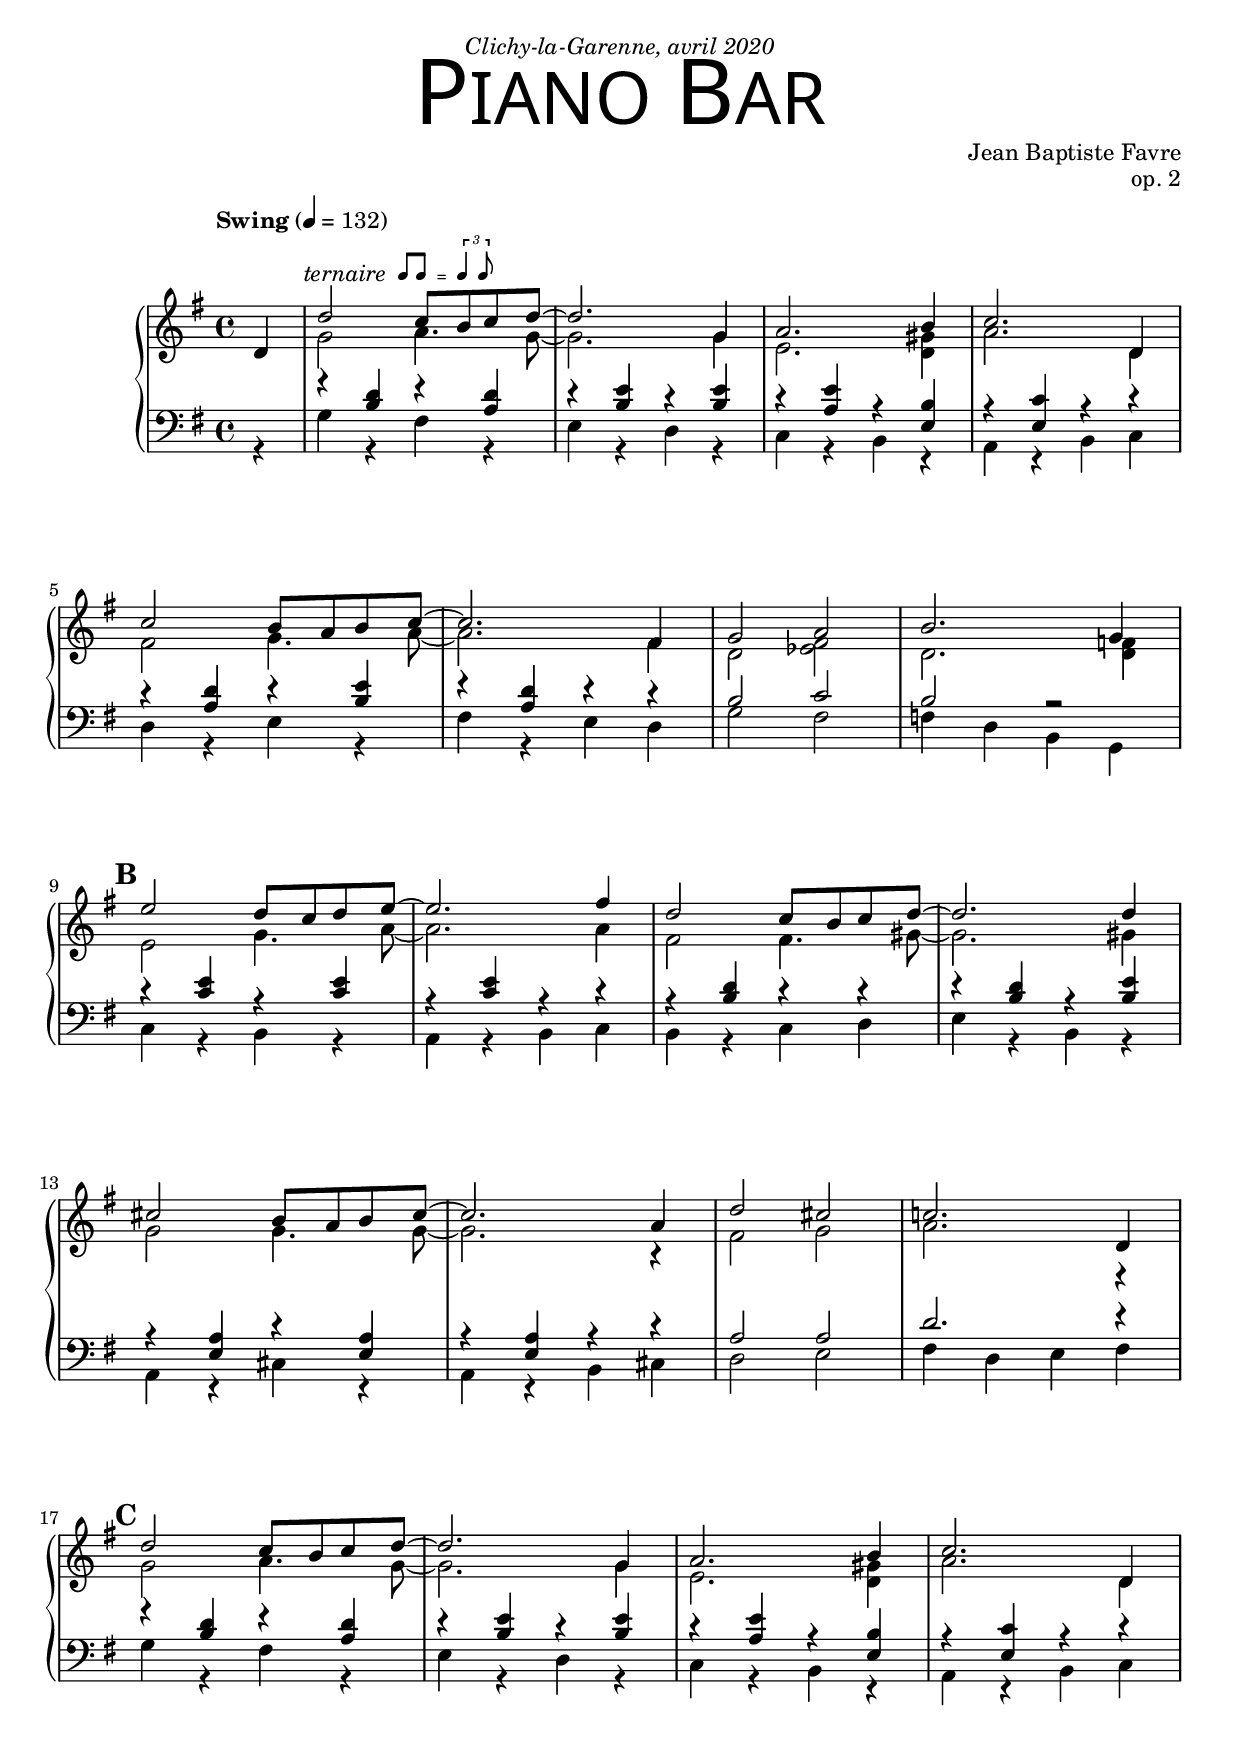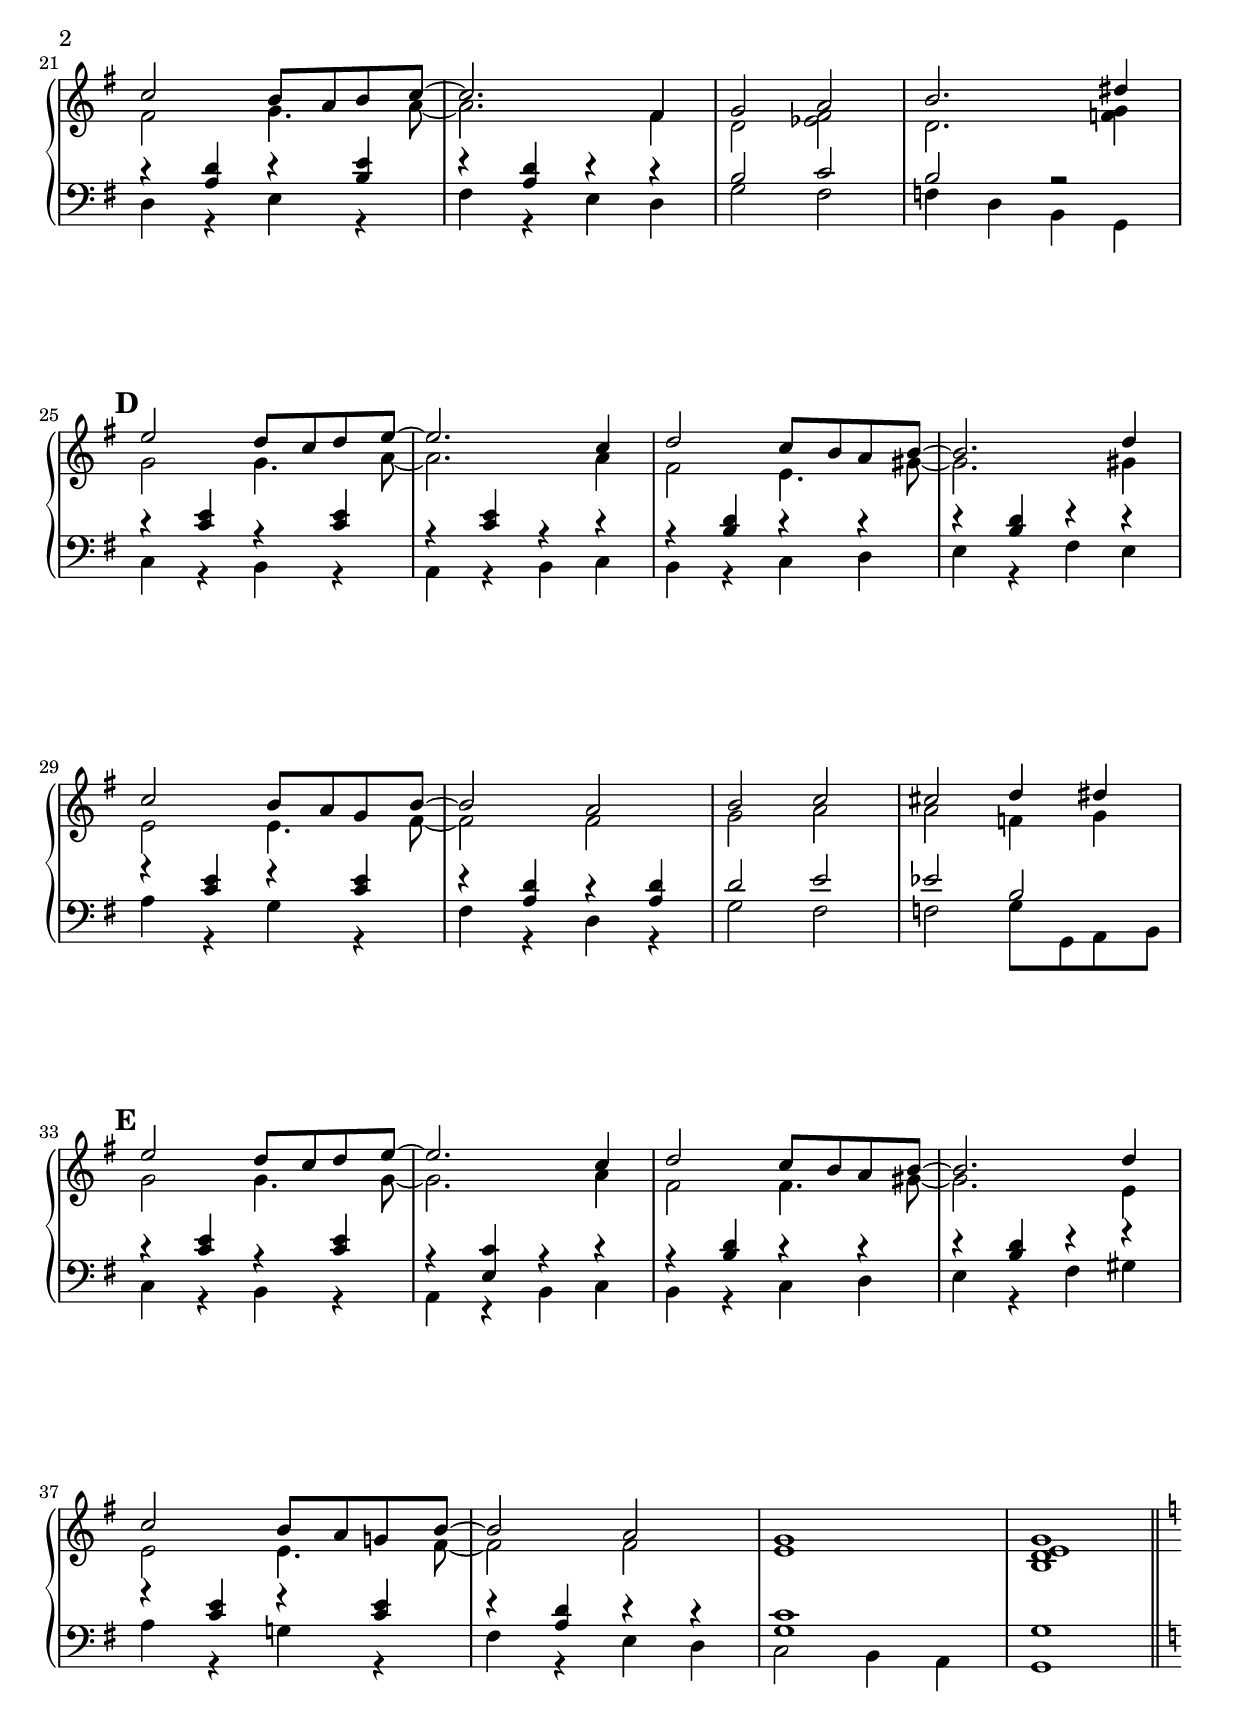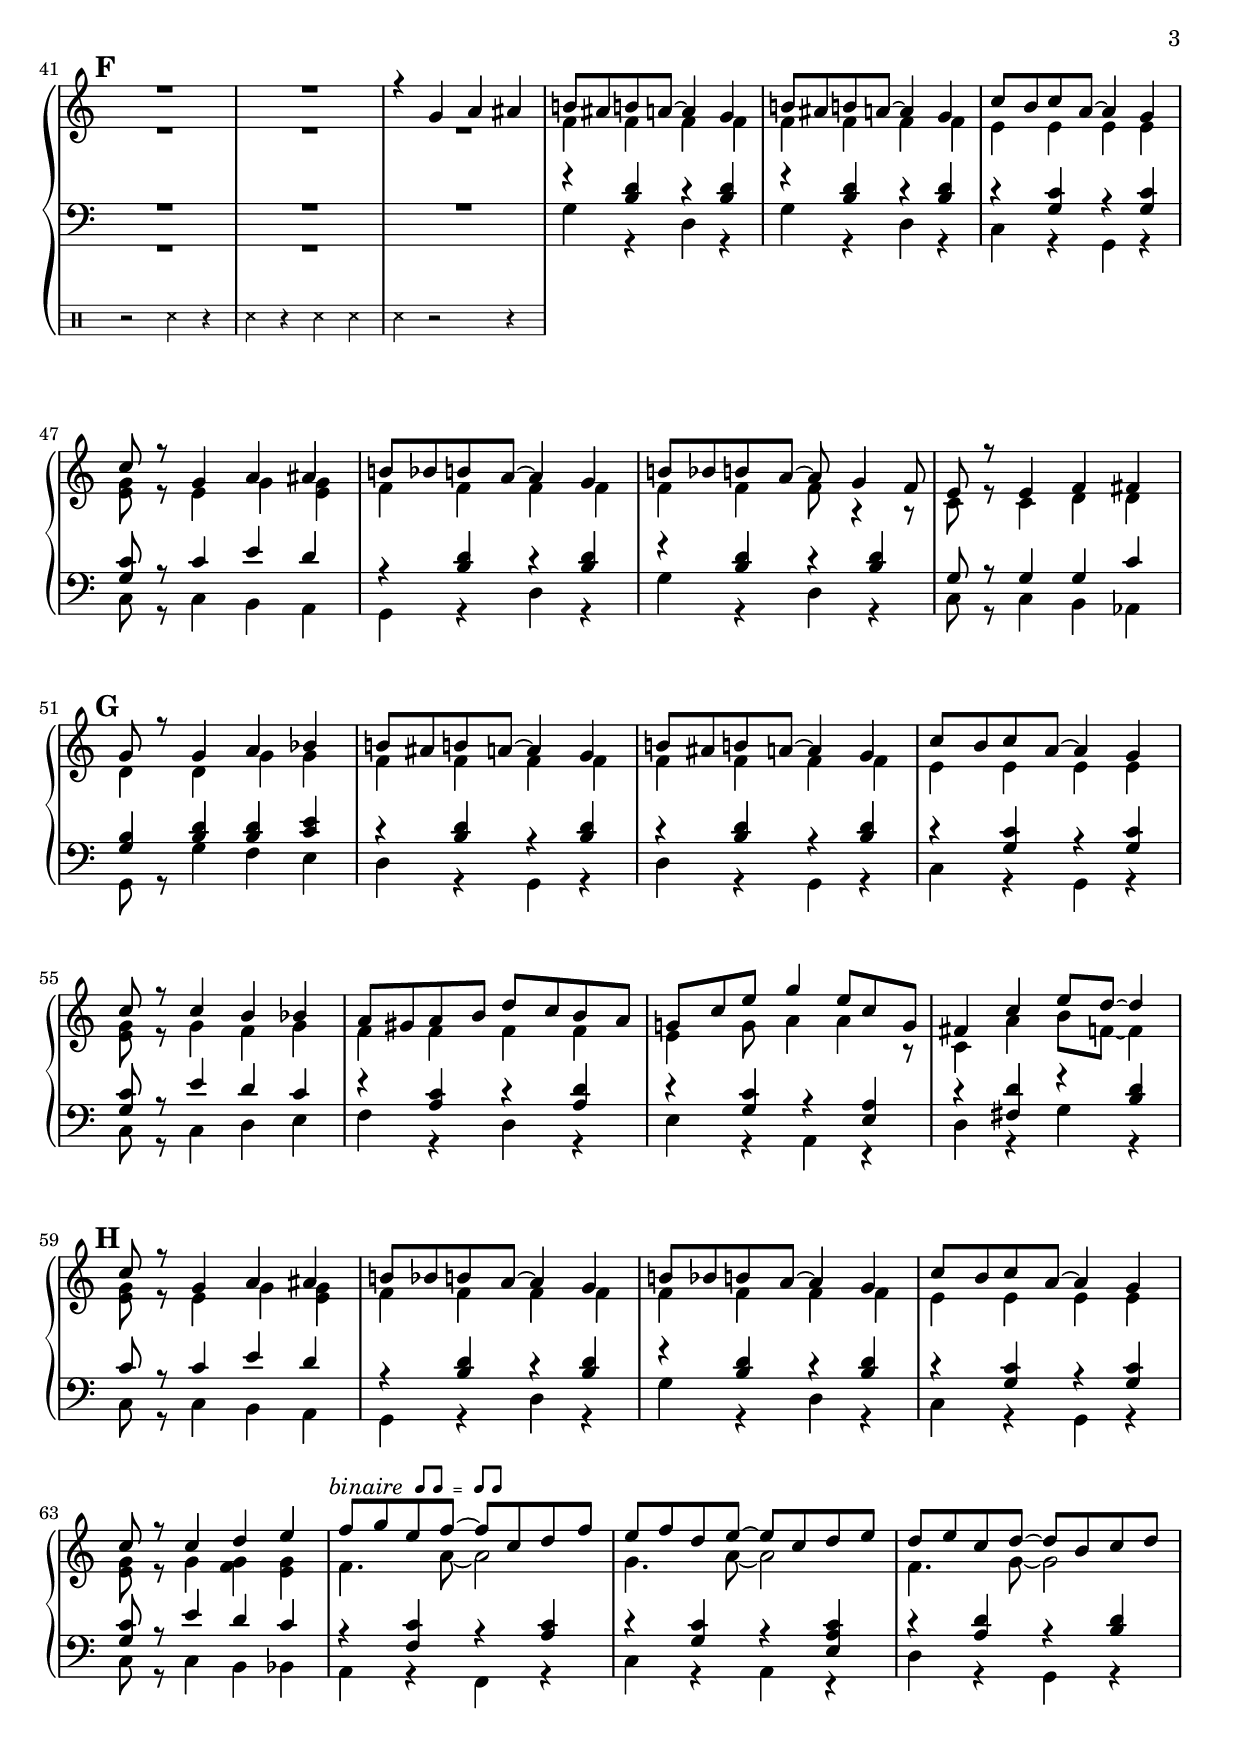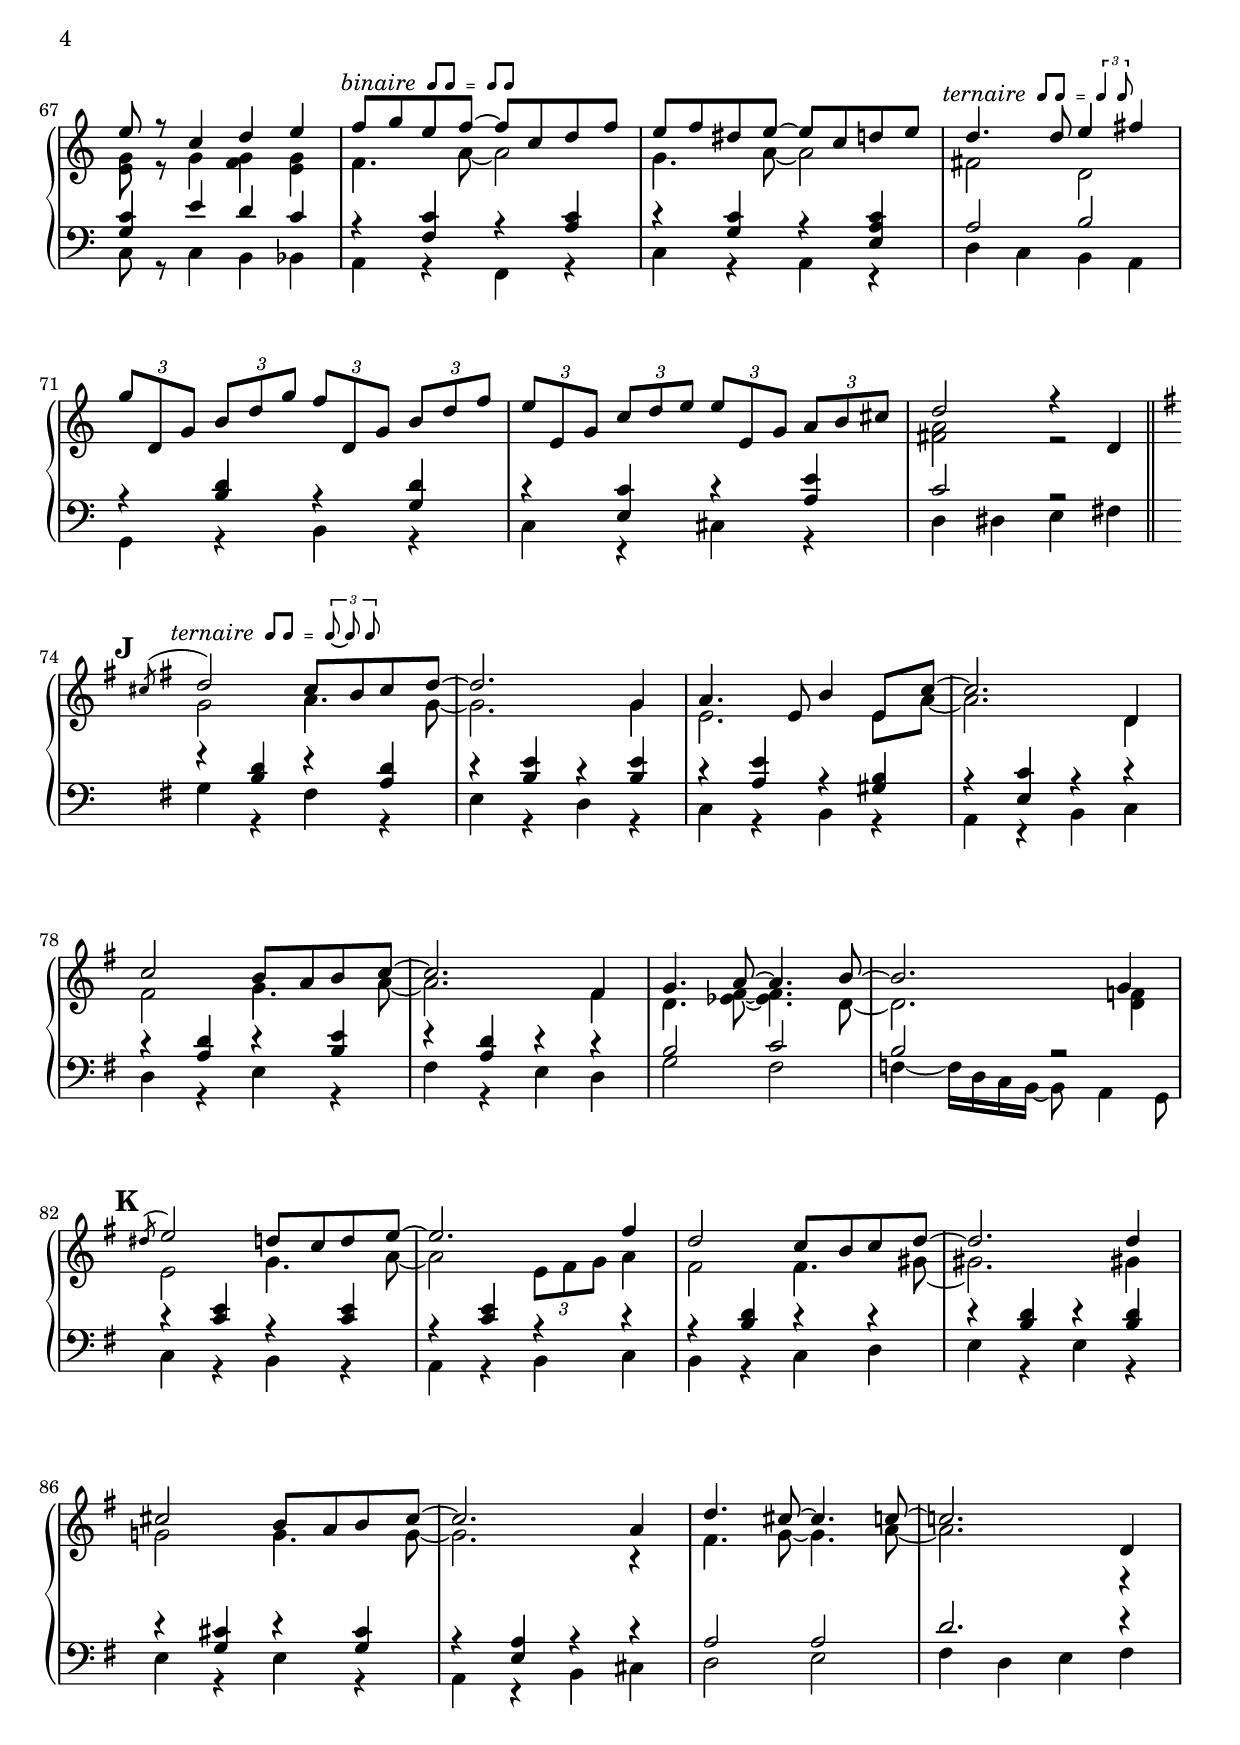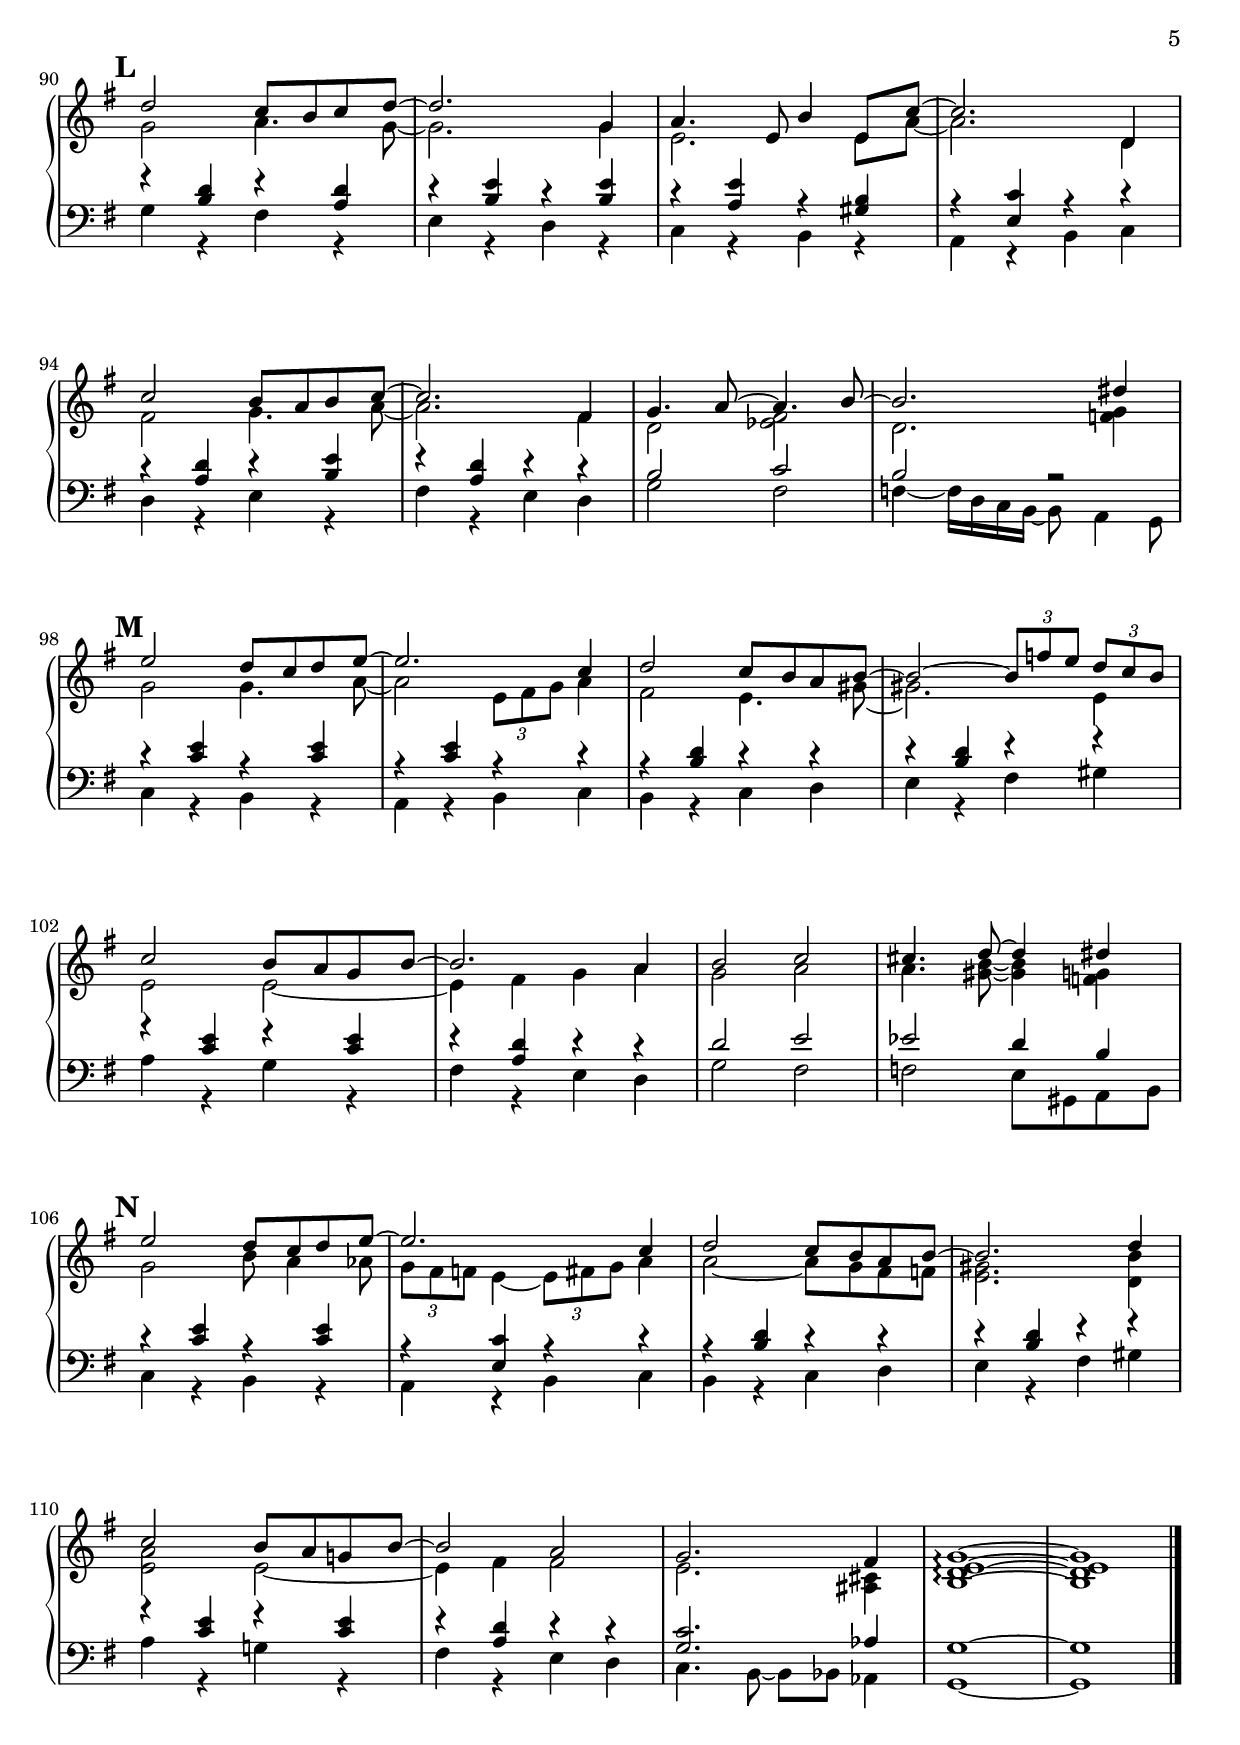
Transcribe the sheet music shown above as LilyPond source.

\version "2.20.0"
\language "english"
% Renders swing rhythm in midi
\include "articulate.ly"
% Will be included in lilypond 2.21
% In the mean time, you can get it from
% https://github.com/lilypond/lilypond/blob/master/ly/swing.ly
\include "swing.ly"
% This one has been found here:
% http://lsr.di.unimi.it/LSR/Item?id=204
%% http://lsr.di.unimi.it/LSR/Item?id=204
%% see also http://lilypond.org/doc/v2.18/Documentation/internals/metronome_005fmark_005fengraver
%% see also http://lilypond.org/doc/v2.18/Documentation/snippets/rhythms

%%% Function: rhythmMark
%%% ============================================================
%%%  Purpose: print a sophisticated rehearsal mark e.g
%%%           for rhythm directives
%%%    Usage: \rhythmMark label music1 music2
%%% ------------------------------------------------------------
%%% Variable: label (string)
%%% ------------------------------------------------------------
%%% Variable: music1 (ly:music)
%%% ------------------------------------------------------------
%%% Variable: music2 (ly:music)
%%% ------------------------------------------------------------
%%%  Example: \rhythmMark #"Swing" \rhyMarkIIEighths
%%%                 \rhyMarkSlurredTriplets
%%% ------------------------------------------------------------
%%% Constants:
%%%           rhythmMarkStaffReduce = #-3
%%%           rhythmMarkLabelFontSize = #-2
%%% ------------------------------------------------------------
%%%  Comment: see below for predefined values for music1&2
%%% ============================================================

rhythmMarkStaffReduce = #-3
rhythmMarkLabelFontSize = #-2

rhythmMark = #(define-music-function (parser location label musicI musicII ) (string? ly:music? ly:music?)
   #{
      \mark \markup {
        \line \general-align #Y #DOWN {
          \combine
            \italic \fontsize #rhythmMarkLabelFontSize $label
            \transparent \italic \fontsize #rhythmMarkLabelFontSize f

          \score {                     % 2nd column in line
            \new Staff \with {
              fontSize = #rhythmMarkStaffReduce
              \override StaffSymbol.staff-space = #(magstep rhythmMarkStaffReduce)
              \override StaffSymbol.line-count = #0
              \override VerticalAxisGroup.Y-extent = #'(-0.85 . 4)
            }

            {
              \relative c' { \stemUp $musicI }

%             \override Score.SpacingSpanner.strict-note-spacing = ##t
              \once \override Score.TextScript.Y-offset = #-0.4
              s4.^\markup{ \halign #-1 \italic "=" }

              \relative c' { \stemUp $musicII }
            }

            \layout {
              ragged-right= ##t
              indent = 0
              \context {
                \Staff
                \remove "Clef_engraver"
                \remove "Time_signature_engraver"
              }
            } % layout end

          } % Score end

        } % line end
      } % markup end
   #})

%%% Function: rhythmMarkC
%%% ============================================================
%%%  Purpose: print a sophisticated rehearsal mark e.g for
%%%           rhythm directives in a column (music on top)
%%%    Usage: \rhythmMarkC label music1 music2
%%% ------------------------------------------------------------
%%% Variable: label (string)
%%% ------------------------------------------------------------
%%% Variable: music1 (ly:music)
%%% ------------------------------------------------------------
%%% Variable: music2 (ly:music)
%%% ------------------------------------------------------------
%%%  Example: \rhythmMarkC #"Swing" \rhyMarkIIEighths
%%%                 \rhyMarkSlurredTriplets
%%% ------------------------------------------------------------
%%% Constants:
%%%           rhythmMarkCStaffReduce = #-4
%%%           rhythmMarkCLabelFontSize = #-2
%%% ------------------------------------------------------------
%%%  Comment: see below for predefined values for music1&2
%%% ============================================================

rhythmMarkCStaffReduce = #-4
rhythmMarkCLabelFontSize = #-2

rhythmMarkC = #(define-music-function (parser location label musicI musicII ) (string? ly:music? ly:music?)
   #{
      \mark \markup
      {
        \combine

          \line {
            \hspace #0
            \translate #'(-0.1 . -3.25) \italic \fontsize #rhythmMarkCLabelFontSize $label
          } % end Line

          \line \vcenter {

              \score {                 % 1st column in line

                \new Staff \with {
                  fontSize = #rhythmMarkCStaffReduce
                  \override StaffSymbol.staff-space = #(magstep rhythmMarkCStaffReduce)
                  \override StaffSymbol.line-count = #0
                  \override VerticalAxisGroup.Y-extent = #'(0 . 0)  % td
                }

                \relative c' { \stemUp $musicI }

                \layout {
                  ragged-right= ##t
                  indent = 0
                  \context {
                    \Staff
                    \remove "Clef_engraver"
                    \remove "Time_signature_engraver" }
                } % layout

              } % 1st score

              \hspace #-0.1            % 2nd column in line

                                       % 3rd column in line
              \italic \fontsize #rhythmMarkCStaffReduce "="

              \score {                 % 4th column in line

                \new Staff \with {
                  fontSize = #rhythmMarkCStaffReduce
                  \override StaffSymbol.staff-space = #(magstep rhythmMarkCStaffReduce)
                  \override StaffSymbol.line-count = #0
                  \override VerticalAxisGroup.Y-extent = #'(0 . 0)  % td
                }

                \relative c' {
                  \stemUp $musicII
                }

                \layout {
                  ragged-right= ##t
                  indent = 0
                  \context {
                    \Staff
                    \remove "Clef_engraver"
                    \remove "Time_signature_engraver" }
                } % layout

              } % 2nd score end

            } % line end
          % end combine
        } % markup end
   #})

%%% predefined ly:music-Variables for use
%%% in function rhythmMark and rhythmMarkC
%%% ============================================================
rhyMarkI = { b'1*1/8 }

rhyMarkII = { b'2*1/4 }

rhyMarkIV = { b'4*1/2 }

rhyMarkEighth = { b'8 }

rhyMarkIIEighths = {
  % \override Score.SpacingSpanner.common-shortest-duration = #(ly:make-moment 1/4) % tight
  \override Score.SpacingSpanner.common-shortest-duration = #(ly:make-moment 3/16) % even
  b'8[ b8]
}
rhyMarkTriplets = {
  % \override Score.SpacingSpanner.common-shortest-duration = #(ly:make-moment 1/2) % super-tight
  % \override Score.SpacingSpanner.common-shortest-duration = #(ly:make-moment 1/4) % tight
  \override Score.SpacingSpanner.common-shortest-duration = #(ly:make-moment 3/16) % even
  \tuplet 3/2 { b'4 b8 }
}
rhyMarkSlurredTriplets = {
  % \override Score.SpacingSpanner.common-shortest-duration = #(ly:make-moment 1/4) % tight
  % \override Score.SpacingSpanner.common-shortest-duration = #(ly:make-moment 5/32) % slighty tighter as even
  \override Score.SpacingSpanner.common-shortest-duration = #(ly:make-moment 1/8) % even
  \tuplet 3/2 { b'8 ~ b8 b8 }
}
rhyMarkDottedEighths = {
  % \override Score.SpacingSpanner.common-shortest-duration = #(ly:make-moment 1/4) % tight
  \override Score.SpacingSpanner.common-shortest-duration = #(ly:make-moment 3/16) % even
  % \override Score.SpacingSpanner.common-shortest-duration = #(ly:make-moment 1/8) % loose
  { b'8.[ b16*2] }
}


keepTags   = #'(visuel notvideo)

%%% To enable processing with ly2video, uncomment include and paper blockbelow
%\include "libs/ly2video.ily"
%removeTags = #'(notvideo school)
%\paper {
%   page-breaking = #ly:one-line-breaking
%   top-margin    = 148\mm
%   bottom-margin = 148\mm
%   left-margin   = 46\mm
%   right-margin  = 46\mm
%}

%%% To enable processing with ly2video, comment paper block below
\paper {
  #(include-special-characters)
  print-all-headers = ##f
  ragged-last-bottom = ##f
  max-systems-per-page = 6
}
removeTags = #'(school)

\header {
  title = \markup { \override #'(font-name . "Park Lane NF") \fontsize #8 \smallCaps "Piano Bar" }
  subtitle = ""
  composer = "Jean Baptiste Favre"
  opus = "op. 2"
  dedication = \markup { \italic "Clichy-la-Garenne, avril 2020" }
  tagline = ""
}
midiInstrumentName = "honky-tonk"
global = { \override Score.MetronomeMark.padding = #7 \tempo "Swing" 4 = 132 \time 4/4 \key g \major }
sopraneVoice = \relative c' {
          \partial 4
          d4
             \tag #'notvideo \once \override Score.RehearsalMark.X-offset = #0
             \tag #'notvideo \once \override Score.RehearsalMark.self-alignment-X = #RIGHT
             \tag #'notvideo \rhythmMark #"ternaire" \rhyMarkIIEighths \rhyMarkTriplets
             %\mark \default %\mark "A"
             d'2 \tripletFeel 8 { c8[ b c d~] } d2. g,4 a2. b4 c2. d,4 \break
             c'2 \tripletFeel 8 { b8[ a b c~] } c2. fs,4 g2 a2 b2. g4 \break
             \mark #2 %\mark "B"
             e'2 \tripletFeel 8 { d8[ c d e8~] } e2. fs4 d2 \tripletFeel 8 { c8[ b c d~] } d2. d4 \break
             cs2 \tripletFeel 8 { b8[ a b cs~] } cs2. a4 d2 cs2 c!2. d,4 \break
             \mark \default %\mark "C"
             d'2 \tripletFeel 8 { c8[ b c d~] } d2. g,4 a2. b4 c2. d,4 \break
             c'2 \tripletFeel 8 { b8[ a b c~] } c2. fs,4 g2 a2 b2. ds4 \break
             \mark \default %\mark "D"
             e2 \tripletFeel 8 { d8[ c d e8~] } e2. c4 d2 \tripletFeel 8 { c8[ b a b8~] } b2. d4 \break
             c2 \tripletFeel 8 { b8[ a g8 b8~] } b2 a2 b2 c2 cs2 d4 ds4 \break
             \mark \default %\mark "E"
             e2 \tripletFeel 8 { d8[ c d e8~] } e2. c4 d2 \tripletFeel 8 { c8[ b a b8~] } b2. d4 \break
             c2 \tripletFeel 8 { b8[ a g! b8~] } b2 a2 g1 <b, d e g>1 \break
             \bar"||" \pageBreak
             \mark \default \key c \major %\mark "F"
             R1 R1 r4 g'4 a as \tripletFeel 8 { b!8[ as b! a~] } a4 g4 \tripletFeel 8 { b!8[ as b! a~] } a4 g4 \tripletFeel 8 { c8[ b c a~] } a4 g \break
             c8 r8 g4 a as \tripletFeel 8 { b!8[ bf b! a~] } a4 g4 \tripletFeel 8 { b!8[ bf b! a~] a8 g4 f8 } e8 r8 e4 f fs \break
             \mark \default %\mark "G"
             g8 r8 g4 a bf \tripletFeel 8 { b!8[ as b! a~] } a4 g4 \tripletFeel 8 { b!8[ as b! a~] } a4 g4 \tripletFeel 8 { c8[ b c a~] } a4 g4 \break
             c8 r8 c4 b bf \tripletFeel 8 { a8[ gs a b] d[ c b a] g![ c e] g4 e8[ c g] } fs4 c' \tripletFeel 8 { e8 d8~ } d4 \break
             \mark \default %\mark "H"
             c8 r8 g4 a as \tripletFeel 8 { b!8[ bf b! a~] } a4 g4 \tripletFeel 8 { b!8[ bf b! a~] } a4 g4 \tripletFeel 8 { c8[ b c a~] a4 } g \break
             c8 r8 c4 d e \tag #'notvideo { \once \override Score.RehearsalMark.self-alignment-X = #LEFT \rhythmMark #"binaire" \rhyMarkIIEighths \rhyMarkIIEighths } f8[ g e f~] f[ c d f] e[ f d e~] e[ c d e] d[ e c d~] d[ b c d] \break
             e r8 c4 d e \tag #'notvideo { \once \override Score.RehearsalMark.self-alignment-X = #LEFT \rhythmMark #"binaire" \rhyMarkIIEighths \rhyMarkIIEighths } f8 g e f~ f c d f e f ds e~ e c d e
             \tag #'notvideo { \once \override Score.RehearsalMark.self-alignment-X = #LEFT \rhythmMark #"ternaire" \rhyMarkIIEighths \rhyMarkTriplets }
             \tripletFeel 8 { d4. d8 e4 fs } \break
             \tuplet 3/2 4 { g8 d, g b d g f d, g b d f e e, g c d e e e, g a b cs } d2 r4 d,4 \bar"||" \break
             \key g \major \mark \default %\mark "I"
             \acciaccatura cs'8 \tag #'notvideo { \once \override Score.RehearsalMark.self-alignment-X = #LEFT \rhythmMark #"ternaire" \rhyMarkIIEighths \rhyMarkSlurredTriplets } d2 \tripletFeel 8 { c8[ b c d~] d2. g,4 a4. e8 b'4 e,8 c'8~ } c2. d,4 \break
             c'2 \tripletFeel 8 { b8[ a b c~] } c2. fs,4 \tripletFeel 8 { g4. a8~ a4. b8~ } b2. g4 \break
             \mark \default %\mark "J"
             \acciaccatura ds'8 e2 \tripletFeel 8 { d8[ c d e8~] } e2. fs4 d2 \tripletFeel 8 { c8[ b c d~] } d2. d4 \break
             cs2 \tripletFeel 8 { b8[ a b cs~] } cs2. a4 \tripletFeel 8 { d4. cs8~ cs4. c8~ } c!2. d,4 \break
             \mark \default %\mark "K"
             d'2 \tripletFeel 8 { c8[ b c d~] d2. g,4 a4. e8 b'4 e,8 c'8~ } c2. d,4 \break
             c'2 \tripletFeel 8 { b8[ a b c~] } c2. fs,4 \tripletFeel 8 { g4. a8~ a4. b8~ } b2. ds4 \break
             \mark \default %\mark "L"
             e2 \tripletFeel 8 { d8[ c d e8~] } e2. c4 d2 \tripletFeel 8 { c8[ b a b8~] } b2~  \tuplet  3/2 4 { b8 f' e d c b } \break
             c2 \tripletFeel 8 { b8[ a g8 b8~] } b2. a4 b2 c2 \tripletFeel 8 { cs4. d8~ } d4 ds4 \break
             \mark \default %\mark "M"
             e2 \tripletFeel 8 { d8[ c d e8~] } e2. c4 d2 \tripletFeel 8 { c8[ b a b8~] } b2. d4 \break
             c2 \tripletFeel 8 { b8[ a g! b8~] } b2 a2 g2.  fs4
             \tag #'midi { \set tieWaitForNote = ##t b,32~ d~ e~ g~ <b, d e g>4.~ <b d e g>2~ <b d e g>1 \unset tieWaitForNote }
             \tag #'(visuel) { <b d e g>1\arpeggio~ <b d e g>1 }
          \bar "|."
        }
altoVoice = \relative c' {
          \partial 4 s4
             %\mark "A"
             g'2 \tripletFeel 8 { a4. g8~} g2. g4 e2. <d gs>4 a'2. d,4
             fs2 \tripletFeel 8 { g4. a8~} a2. fs4 d2 <ef fs>2 d2. <d f>4
             % \mark "B"
             e2 \tripletFeel 8 { g4. a8~} a2. a4 fs2 \tripletFeel 8 { fs4. gs8~} gs2. gs4
             g2 \tripletFeel 8 { g4. g8~} g2. r4 fs2 g2 a2. r4
             %\mark "C"
             g2 \tripletFeel 8 { a4. g8~} g2. g4 e2. <d gs>4 a'2. d,4
             fs2 \tripletFeel 8 { g4. a8~} a2. fs4 d2 <ef fs>2 d2. <f g>4
             %\mark "D"
             g2 \tripletFeel 8 { g4. a8~} a2. a4 fs2 \tripletFeel 8 { e4. gs8~} gs2. gs4
             e2 \tripletFeel 8 { e4. fs8~} fs2 fs2 g2 a2 a2 f4 g4
             %\mark "E"
             g2 \tripletFeel 8 { g4. g8~} g2. a4 fs2 \tripletFeel 8 { fs4. gs8~} gs2. e4
             e2 \tripletFeel 8 { e4. fs8~} fs2 fs e1 s1
             \key c \major %\mark "F"
             R1 R1 R1 f4 f f f f4 f4 f
             f4 e e4 e e <e g>8 r8 e4 g <e g>
             f4 f4 f4 f \tripletFeel 8 { f4 f f8 r4 r8 } c8 r8 c4 d d
             %\mark "G"
             d d g g f4 f f f f4 f f f e4 e e e
             <e g>8 r8 g4 f g \tripletFeel 8 { f4 f f f e g8 a4 a4 r8 } c,4 a' \tripletFeel 8 { b8 f~ } f4
             %\mark "H"
             <e g>8 r8 e4 g <e g> f4 f f f f f f f e e e e
             <e g>8 r8 g4 <f g> <e g> f4. a8~a2 g4. a8~ a2 f4. g8~ g2 <e g>8 r8 g4 <f g> <e g>
             f4. a8~ a2 g4. a8~ a2 fs2 d2 s1 s1 <fs a>2 r2
             \key g \major %\mark "I"
             g2 \tripletFeel 8 { a4. g8~  g2. g4 e2. e8 a8~ } a2. d,4
             fs2 \tripletFeel 8 { g4. a8~ } a2. fs4 \tripletFeel 8 { d4. <ef fs>8~ <ef fs>4. d8~ } d2. <d f>4
             % \mark "J"
             e2 \tripletFeel 8 { g4. a8~ } a2 \tuplet 3/2 { e8 fs g } a4 fs2 \tripletFeel 8 { fs4. gs8~ } gs!2. gs!4
             g!2 \tripletFeel 8 { g4. g8~ } g2. r4 \tripletFeel 8 { fs4. g8~ g4. a8~ } a2. r4
             %\mark "K"
             g2 \tripletFeel 8 { a4. g8~ g2. g4 e2. e8 a8~ } a2. d,4
             fs2 \tripletFeel 8 { g4. a8~ } a2. fs4 d2 <ef fs>2 d2. <f g>4
             %\mark "L"
             g2 \tripletFeel 8 { g4. a8~ } a2 \tuplet 3/2 { e8 fs g } a4 fs2 \tripletFeel 8 { e4. gs!8~ } gs!2. e4
             e2 e2~ e4 fs4 g a g2 a2 \tripletFeel 8 { a4. <gs b>8~ } <gs b>4 <f! g!>4
             %\mark "M"
             g2 \tripletFeel 8 { b8 a4 af8 } \tuplet 3/2 4 { g8 fs f } e4~ \tuplet 3/2 4 { e8 fs g} a4 a2~ \tripletFeel 8 { a8[ g fs f] } <e gs!>2. <d b'>4
             <e a>2 e2~ e4 fs4 fs2 e2. <as, cs>4 s1 s1
        }
tenorVoice = \relative c' {
          \partial 4 s4
             %\mark "A"
             r4 <b d>4 r4 <a d>4 r4 <b e>4 r4 <b e>4 r4 <a e'>4 r4 <e b'>4 r4 <e c'>4 r4 r4
             r4 <a d>4 r4 <b e>4 r4 <a d>4 r4 r4 b2 c2 b2 r2
             %\mark "B"
             r4 <c e>4 r4 <c e>4 r4 <c e>4 r4 r4 r4 <b d>4 r4 r4 r4 <b d>4 r4 <b e>4
             r4 <e, a>4 r4 <e a>4 r4 <e a>4 r4 r4 a2 a2 d2. r4
             %\mark "C"
             r4 <b d>4 r4 <a d>4 r4 <b e>4 r4 <b e>4 r4 <a e'>4 r4 <e b'>4 r4 <e c'>4 r4 r4
             r4 <a d>4 r4 <b e>4 r4 <a d>4 r4 r4 b2 c2 b2 r2
             %\mark "D"
             r4 <c e>4 r4 <c e>4 r4 <c e>4 r4 r4 r4 <b d>4 r4 r4 r4 <b d>4 r4 r4
             r4 <c e>4 r4 <c e>4 r4 <a d>4 r4 <a d>4 d2 e2 ef2 b2
             %\mark "E"
             r4 <c e>4 r4 <c e>4 r4 <e, c'>4 r4 r4 r4 <b' d>4 r4 r4 r4 <b d>4 r4 r4
             r4 <c e>4 r4 <c e>4 r4 <a d>4 r4 r4 <g c>1 <g>1
             \key c \major %\mark "F"
             R1 R1 R1 r4 <b d>4 r <b d>4 r4 <b d>4 r <b d>4 r4 <g c>4 r4 <g c>4
             <g c>8 r8 c4 e d r4 <b d>4 r <b d>4 r4 <b d>4 r4 <b d>4 g8 r8 g4 g c
             %\mark "G"
             <g b>4 <b d> <b d> <c e> r4 <b d>4 r <b d>4 r4 <b d>4 r <b d>4 r4 <g c>4 r4 <g c>4
             <g c>8 r8 e'4 d c r4 <a c>4 r <a d>4 r4 <g c> r4 <e a> r4 <fs d'>4 r4 <b d>4
             %\mark "H"
             c8 r8 c4 e d r4 <b d>4 r <b d>4 r4 <b d>4 r <b d>4 r4 <g c>4 r4 <g c>4
             <g c>8 r8 e'4 d c r4 <f, c'>4 r4 <a c> r4 <g c> r4 <e a c> r4 <a d> r4 <b d> <g c>4 e'4 d c
             r4 <f, c'>4 r4 <a c> r4 <g c> r4 <e a c> a2 b2
             r4 <b d>4 r4 <g d'> r4 <e c'> r4 <a e'> c2 r2
             \key g \major %\mark "I"
             r4 <b d>4 r4 <a d>4 r4 <b e>4 r4 <b e>4 r4 <a e'>4 r4 <gs b>4 r4 <e c'>4 r4 r4
             r4 <a d>4 r4 <b e>4 r4 <a d>4 r4 r4 b2 c2 b2 r2
             %\mark "J"
             r4 <c e>4 r4 <c e>4 r4 <c e>4 r4 r4 r4 <b d>4 r4 r4 r4 <b d>4 r4 <b d>4
             r4 <g cs>4 r4 <g cs>4 r4 <e a>4 r4 r4 a2 a2 d2. r4
             %\mark "K"
             r4 <b d>4 r4 <a d>4 r4 <b e>4 r4 <b e>4 r4 <a e'>4 r4 <gs b>4 r4 <e c'>4 r4 r4
             r4 <a d>4 r4 <b e>4 r4 <a d>4 r4 r4 b2 c2 b2 r2
             %\mark "L"
             r4 <c e>4 r4 <c e>4 r4 <c e>4 r4 r4 r4 <b d>4 r4 r4 r4 <b d>4 r4 r4
             r4 <c e>4 r4 <c e>4 r4 <a d>4 r4 r4 d2 e2 ef2 d4 b
             %\mark "M"
             r4 <c e>4 r4 <c e>4 r4 <e, c'>4 r4 r4 r4 <b' d>4 r4 r4 r4 <b d>4 r4 r4
             r4 <c e>4 r4 <c e>4 r4 <a d>4 r4 r4 <g c>2. af4 g1~ g1
        }
bassesVoice = \relative f {
          \partial 4 r4
             %\mark "A"
             g4 r4 fs r4 e r4 d r4 c r4 b r4 a r4 b4 c
             d4 r4 e r4 fs r4 e4 d g2 fs f4 d4 b4 g4
             %\mark "B"
             c4 r4 b r4 a r4 b4 c b4 r4 c4 d e4 r4 b4 r4
             a4 r4 cs r4 a r4 b4 cs d2 e fs4 d e fs
             %\mark "C"
             g4 r4 fs r4 e r4 d r4 c r4 b r4 a r4 b4 c
             d4 r4 e r4 fs r4 e4 d g2 fs f4 d4 b4 g4
             %\mark "D"
             c4 r4 b r4 a r4 b4 c b4 r4 c4 d e4 r4 fs4 e
             a4 r4 g r4 fs r4 d4 r4 g2 fs f \tripletFeel 8 { g8[ g, a b] }
             %\mark "E"
             c4 r4 b r4 a r4 b4 c b4 r4 c4 d e4 r4 fs4 gs
             a4 r4 g! r4 fs r4 e4 d c2 b4 a g1
             \key c \major %\mark "F"
             <<
               { R1 R1 }
               \new DrumStaff \with { \remove "Time_signature_engraver"
                                      alignAboveContext = #"main"
                                      fontSize = #-3
                                      \override StaffSymbol.staff-space = #(magstep -3)
                                      \override StaffSymbol.thickness = #(magstep -3)
                                      firstClef = ##t
               } \drummode { r2 ss4 r4 ss4 r4 ss4 ss ss r2 r4 }
             >>
             g'4 r d r g4 r d r c4 r g r
             c8 r c4 b a g r d' r g r d r4 c8 r8 c4 b af
             %\mark "G"
             g8 r8 g'4 f e d r g, r d' r g, r c4 r g r
             c8 r8 c4 d e f r4 d r4 e r4 a, r4 d r4 g r4
             %\mark "H"
             c,8 r8 c4 b a g4 r d' r g4 r d r c4 r g r
             c8 r8 c4 b bf a r4 f r4 c' r4 a4 r4 d4 r4 g,4 r4 c8 r8 c4 b bf
             a4 r4 f4 r4 c'4 r4 a4 r4 d4 c b a g r4 b r4 c r4 cs r4 d4 ds e fs
             \key g \major %\mark "I"
             g4 r4 fs r4 e r4 d r4 c r4 b r4 a r4 b4 c
             d4 r4 e r4 fs r4 e4 d g2 fs \tripletFeel 8 { f4~ f16 d c  b~ b8 a4 g8 }
             %\mark "J"
             c4 r4 b4 r4 a4 r4 b4 c b4 r4 c4 d e4 r4 e4 r4
             e4 r4 e4 r4 a,4 r4 b4 cs d2 e2 fs4 d e fs
             %\mark "K"
             g4 r4 fs4 r4 e4 r4 d4 r4 c4 r4 b4 r4 a4 r4 b4 c
             d4 r4 e4 r4 fs4 r4 e4 d g2 fs \tripletFeel 8 { f4~ f16 d c  b~ b8 a4 g8 }
             %\mark "L"
             c4 r4 b4 r4 a4 r4 b4 c b4 r4 c4 d e4 r4 fs4 gs
             a4 r4 g4 r4 fs4 r4 e4 d g2 fs f \tripletFeel 8 { e8[ gs, a b] }
             %\mark "M"
             c4 r4 b4 r4 a4 r4 b4 c b4 r4 c4 d e4 r4 fs4 gs
             a4 r4 g!4 r4 fs4 r4 e4 d \tripletFeel 8 { c4. b8~ b8 bf8 } af4 g1~ g1
        }

pianoMusic =   \new PianoStaff
  <<
    \tag #'(notvideo school) \new ChordNames {
      \chordmode {
        \partial 4
        s4 g1 e:m a2.:m e4:7 a1:m
           d:7 d:7/fs g2 fs:dim g1:7/f
           c1 a:m b:m e:m
           cs:dim6/e a:7 d2 cs:dim6/e d1:7
           g1 e:m a2.:m e4:7 a1:m
           d:7 d:7/fs g2 fs:dim g1:7/f
           c1 a:m b:m e:7
           a:m d g2 fs2:dim7 f2:aug7 g4:7 g4:aug/a
           c1 a:m b:m e:7
           a:m d:6 c g:7+
      }
    }
    \new Staff = "haut" <<
      \set Staff.midiInstrument = \midiInstrumentName
      \set Score.markFormatter = #format-mark-box-alphabet
      \clef treble
      \global
      \new Voice = "soprane" { \tag #'midi \set Voice.midiMinimumVolume = #0.3
                               \tag #'midi \set Voice.midiMaximumVolume = #1
                               \voiceOne \sopraneVoice
      }
      \new Voice = "alto" { \tag #'midi \set Voice.midiMinimumVolume = #0.2
                            \tag #'midi \set Voice.midiMaximumVolume = #0.8
                            \voiceTwo \altoVoice
      }
    >>
    \new Staff <<
      \set Staff.midiInstrument = \midiInstrumentName
      \clef bass
      \global
      \new Voice = "tenor" { \tag #'midi \set Voice.midiMinimumVolume = #0.2
                             \tag #'midi \set Voice.midiMaximumVolume = #0.8
                             \voiceOne \tenorVoice
      }
      \new Voice = "bass" { \tag #'midi \set Voice.midiMinimumVolume = #0.2
                            \tag #'midi \set Voice.midiMaximumVolume = #0.8
                            \voiceTwo \bassesVoice
      }
    >>
    \tag #'(notvideo school) \new FiguredBass{
      \figuremode { \bassFigureExtendersOn
        <_>4 <5>1 <5\!> <5\!> <5\!>
             <5\!> <6\!> <5\!>2 <5\!>2 <2>1
             <5\!>1 <5\!> <5\!> <5\!>
             <6\!> <_+\!> <5\!>2 <6\!> <6\!>1
             <5>1 <5\!> <5\!> <5\!>
             <5\!> <6\!> <5\!>2 <5\!>2 <2>1
             <5\!> <5\!> <5\!> <_+\!>
             <5\!> <6\!> <5\!>2 <7\!> <7\!> <5\!>2
             <5\!>1 <5\!> <5\!> <5\!>
             <5\!> <6\!> <5\!> <5\!>
      }
    }
    \tag #'(notvideo school) \new FiguredBass{
      \figuremode {
        <_>4 <I>1 <VI> <IV> <II> <V> <V>
             <I>2 <VII>2 <I>1
             <IV>1 <II> <III> <VI>
             <IV> <II> <V>2 <IV>2 <V>1
             <I>1 <VI> <IV> <II> <V> <V>
             <I>2 <VII>2 <I>1
             <IV> <II> <III> <VI>
             <II> <V> <I>2 <VII> <VII> <I>
             <IV>1 <II> <III> <VI>
             <II> <V> <IV> <I>
      }
    }
  >>

\score {
  \header {
    title = ##f
    subtitle = ##f
    piece = ##f
  }
  \removeWithTag \removeTags \keepWithTag \keepTags \pianoMusic
  \layout {}
}
\score {
  \header {
    title = ##f
    subtitle = ##f
    piece = ##f
  }
  \removeWithTag \removeTags \keepWithTag midi \pianoMusic
  \midi {
    \context {
      \Staff
      \remove "Staff_performer"
    }
    \context {
      \Voice
      \consists "Staff_performer"
    }
  }
}